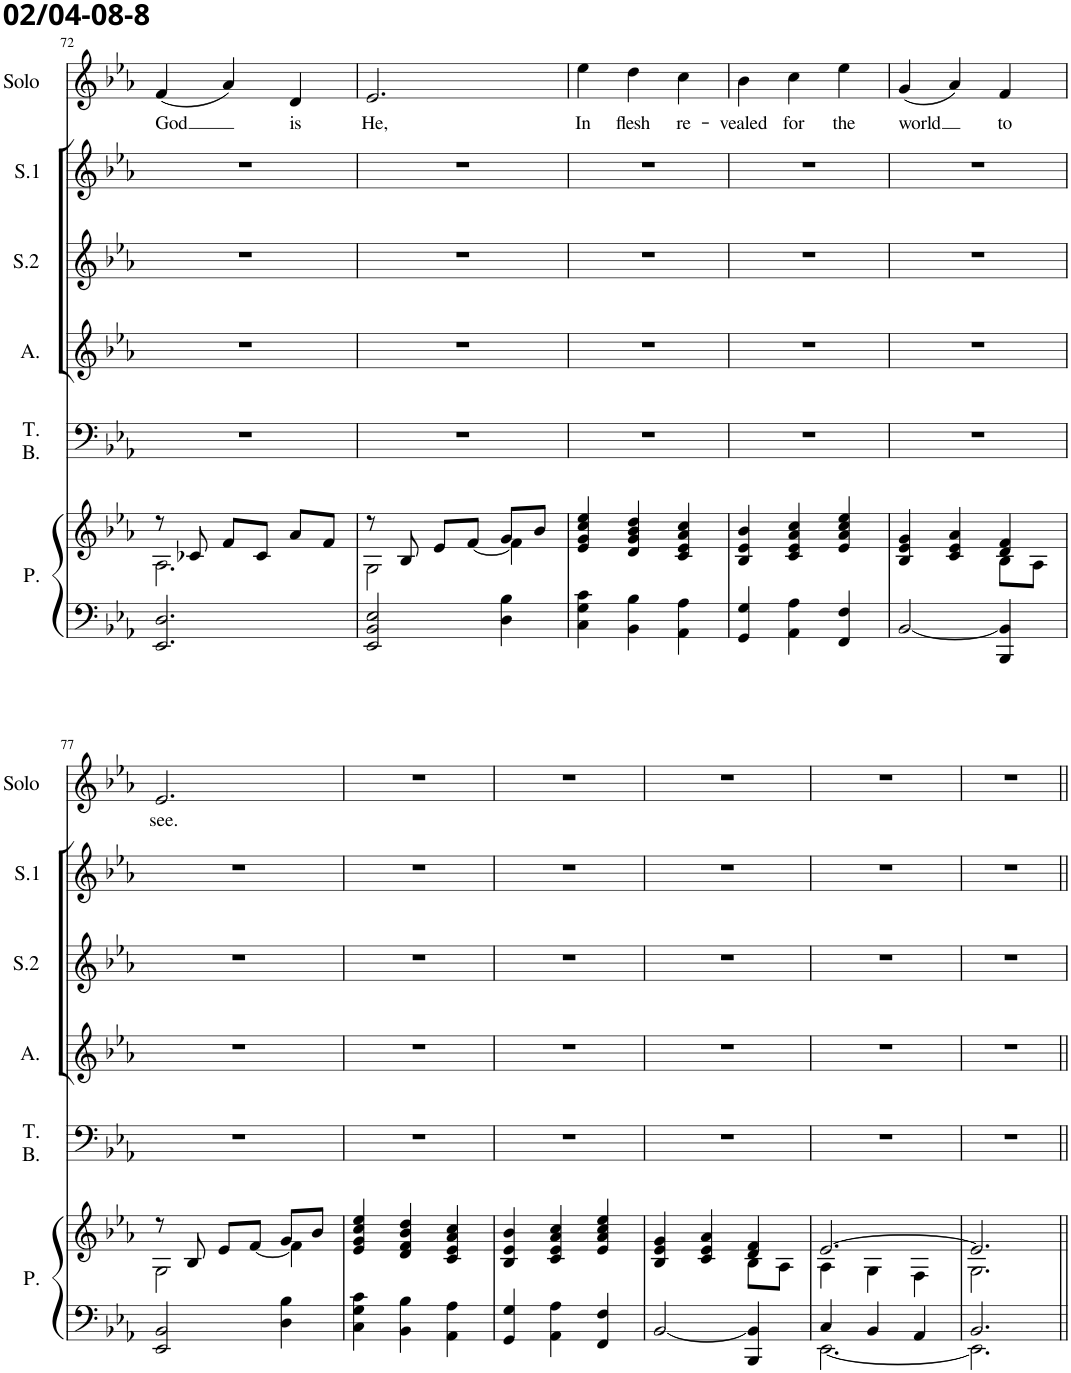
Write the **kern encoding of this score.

**kern	**kern	**kern	**kern	**kern	**kern	**kern	**text
*part6	*part6	*part5	*part4	*part3	*part2	*part1	*part1
*staff7	*staff6	*staff5	*staff4	*staff3	*staff2	*staff1	*staff1
*I"Piano	*	*I"Tenor Bas	*I"Alt	*I"Sopraan 2	*I"Sopraan 1	*I"Solo	*
*I'P.	*	*I'T. B.	*I'A.	*I'S.2	*I'S.1	*I'Solo	*
!!LO:PB:g=z
*clefF4	*clefG2	*clefF4	*clefG2	*clefG2	*clefG2	*clefG2	*
*	*	*	*	*Trd1c2	*Trd1c2	*	*
*k[b-e-a-]	*k[b-e-a-]	*k[b-e-a-]	*k[b-e-a-]	*k[b-e-a-]	*k[b-e-a-]	*k[b-e-a-]	*
*M3/4	*M3/4	*M3/4	*M3/4	*M3/4	*M3/4	*M3/4	*
=72	=72	=72	=72	=72	=72	=72	=72
*	*^	*	*	*	*	*	*
!	!	!	!	!	!	!	!	!LO:LY:b
2.EE-/ 2.D/	8r	2.A-\	2.r	2.r	2.r	2.r	(4f/	God
.	8c-X/	.	.	.	.	.	.	.
.	8f/L	.	.	.	.	.	4a-/)	.
.	8c-/J	.	.	.	.	.	.	.
!	!	!	!	!	!	!	!	!LO:LY:b
.	8a-/L	.	.	.	.	.	4d/	is
.	8f/J	.	.	.	.	.	.	.
=73	=73	=73	=73	=73	=73	=73	=73	=73
!	!	!	!	!	!	!	!	!LO:LY:b
2EE-/ 2BB-/ 2E-/	8r	2G\	2.r	2.r	2.r	2.r	2.e-/	He,
.	8B-/	.	.	.	.	.	.	.
.	8e-/L	.	.	.	.	.	.	.
.	[<8f/J	.	.	.	.	.	.	.
4D\ 4B-\	8g/L	4f\]	.	.	.	.	.	.
.	8b-/J	.	.	.	.	.	.	.
*	*v	*v	*	*	*	*	*	*
=74	=74	=74	=74	=74	=74	=74	=74
!	!	!	!	!	!	!	!LO:LY:b
4C\ 4G\ 4c\	4e-/ 4g/ 4cc/ 4ee-/	2.r	2.r	2.r	2.r	4ee-\	In
!	!	!	!	!	!	!	!LO:LY:b
4BB-\ 4B-\	4d/ 4g/ 4b-/ 4dd/	.	.	.	.	4dd\	flesh
!	!	!	!	!	!	!	!LO:LY:b
4AA-\ 4A-\	4c/ 4e-/ 4a-/ 4cc/	.	.	.	.	4cc\	re-
=75	=75	=75	=75	=75	=75	=75	=75
!	!	!	!	!	!	!	!LO:LY:b
4GG/ 4G/	4B-/ 4e-/ 4b-/	2.r	2.r	2.r	2.r	4b-\	-vealed
!	!	!	!	!	!	!	!LO:LY:b
4AA-\ 4A-\	4c/ 4e-/ 4a-/ 4cc/	.	.	.	.	4cc\	for
!	!	!	!	!	!	!	!LO:LY:b
4FF/ 4F/	4e-/ 4a-/ 4cc/ 4ee-/	.	.	.	.	4ee-\	the
=76	=76	=76	=76	=76	=76	=76	=76
*	*^	*	*	*	*	*	*
!	!	!	!	!	!	!	!	!LO:LY:b
[2BB-/	4B-/ 4e-/ 4g/	2ryy	2.r	2.r	2.r	2.r	(4g/	world
.	4c/ 4e-/ 4a-/	.	.	.	.	.	4a-/)	.
!	!	!	!	!	!	!	!	!LO:LY:b
4BBB-/ 4BB-/]	4d/ 4f/	8B-\L	.	.	.	.	4f/	to
.	.	8A-\J	.	.	.	.	.	.
!!LO:LB:g=z
=77	=77	=77	=77	=77	=77	=77	=77	=77
!	!	!	!	!	!	!	!	!LO:LY:b
2EE-/ 2BB-/	8r	2G\	2.r	2.r	2.r	2.r	2.e-/	see.
.	8B-/	.	.	.	.	.	.	.
.	8e-/L	.	.	.	.	.	.	.
.	[<8f/J	.	.	.	.	.	.	.
4D\ 4B-\	8g/L	4f\]	.	.	.	.	.	.
.	8b-/J	.	.	.	.	.	.	.
*	*v	*v	*	*	*	*	*	*
=78	=78	=78	=78	=78	=78	=78	=78
4C\ 4G\ 4c\	4e-/ 4g/ 4cc/ 4ee-/	2.r	2.r	2.r	2.r	2.r	.
4BB-\ 4B-\	4d/ 4f/ 4b-/ 4dd/	.	.	.	.	.	.
4AA-\ 4A-\	4c/ 4e-/ 4a-/ 4cc/	.	.	.	.	.	.
=79	=79	=79	=79	=79	=79	=79	=79
4GG/ 4G/	4B-/ 4e-/ 4b-/	2.r	2.r	2.r	2.r	2.r	.
4AA-\ 4A-\	4c/ 4e-/ 4a-/ 4cc/	.	.	.	.	.	.
4FF/ 4F/	4e-/ 4a-/ 4cc/ 4ee-/	.	.	.	.	.	.
=80	=80	=80	=80	=80	=80	=80	=80
*	*^	*	*	*	*	*	*
[2BB-/	4B-/ 4e-/ 4g/	2ryy	2.r	2.r	2.r	2.r	2.r	.
.	4c/ 4e-/ 4a-/	.	.	.	.	.	.	.
4BBB-/ 4BB-/]	4d/ 4f/	8B-\L	.	.	.	.	.	.
.	.	8A-\J	.	.	.	.	.	.
=81	=81	=81	=81	=81	=81	=81	=81	=81
*^	*	*	*	*	*	*	*	*
4C/	[2.EE-\	[2.e-/	4A-\	2.r	2.r	2.r	2.r	2.r	.
4BB-/	.	.	4G\	.	.	.	.	.	.
4AA-/	.	.	4F\	.	.	.	.	.	.
=82	=82	=82	=82	=82	=82	=82	=82	=82	=82
2.BB-/	2.EE-\]	2.e-/]	2.G\	2.r	2.r	2.r	2.r	2.r	.
*v	*v	*	*	*	*	*	*	*	*
*	*v	*v	*	*	*	*	*	*
=||	=||	=||	=||	=||	=||	=||	=||
*-	*-	*-	*-	*-	*-	*-	*-
